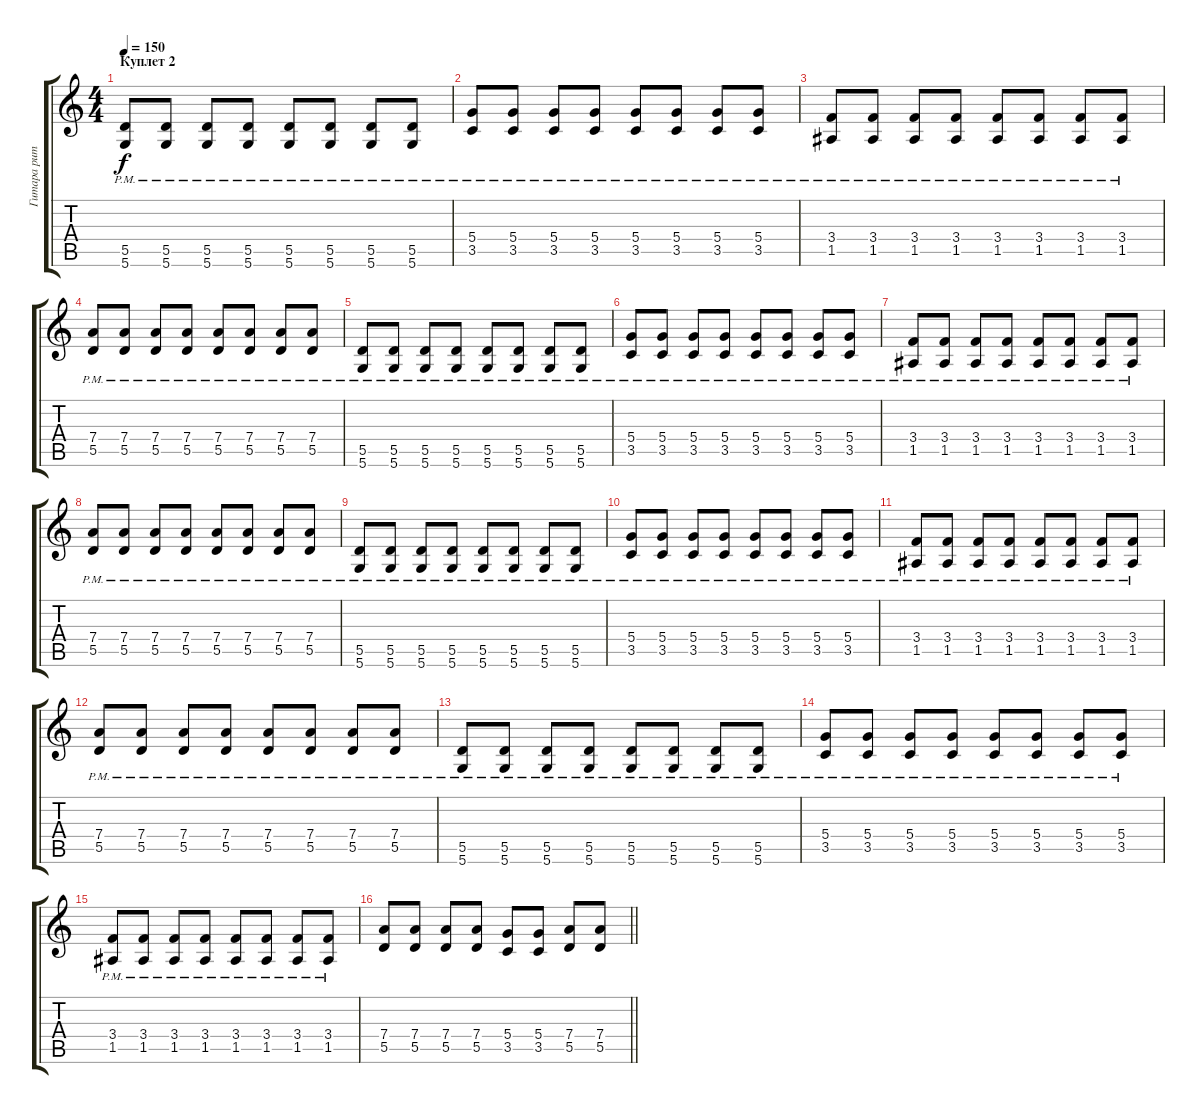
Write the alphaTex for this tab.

\track ("Гитара ритм " "Гитара рит") {instrument distortionguitar}
\staff {score tabs}
\tuning (E4 B3 G3 D3 A2 D2) {hide}
\ts (4 4)
\section ("" "Куплет 2 ")
\tempo 150
\clef g2
\ks c
(5.5{pm} 5.6{pm}).8{dy f} (5.5{pm} 5.6{pm}).8 (5.5{pm} 5.6{pm}).8 (5.5{pm} 5.6{pm}).8 (5.5{pm} 5.6{pm}).8 (5.5{pm} 5.6{pm}).8 (5.5{pm} 5.6{pm}).8 (5.5{pm} 5.6{pm}).8 |
(5.4{pm} 3.5{pm}).8 (5.4{pm} 3.5{pm}).8 (5.4{pm} 3.5{pm}).8 (5.4{pm} 3.5{pm}).8 (5.4{pm} 3.5{pm}).8 (5.4{pm} 3.5{pm}).8 (5.4{pm} 3.5{pm}).8 (5.4{pm} 3.5{pm}).8 |
(3.4{pm} 1.5{pm}).8 (3.4{pm} 1.5{pm}).8 (3.4{pm} 1.5{pm}).8 (3.4{pm} 1.5{pm}).8 (3.4{pm} 1.5{pm}).8 (3.4{pm} 1.5{pm}).8 (3.4{pm} 1.5{pm}).8 (3.4{pm} 1.5{pm}).8 |
(7.4{pm} 5.5{pm}).8 (7.4{pm} 5.5{pm}).8 (7.4{pm} 5.5{pm}).8 (7.4{pm} 5.5{pm}).8 (7.4{pm} 5.5{pm}).8 (7.4{pm} 5.5{pm}).8 (7.4{pm} 5.5{pm}).8 (7.4{pm} 5.5{pm}).8 |
(5.5{pm} 5.6{pm}).8 (5.5{pm} 5.6{pm}).8 (5.5{pm} 5.6{pm}).8 (5.5{pm} 5.6{pm}).8 (5.5{pm} 5.6{pm}).8 (5.5{pm} 5.6{pm}).8 (5.5{pm} 5.6{pm}).8 (5.5{pm} 5.6{pm}).8 |
(5.4{pm} 3.5{pm}).8 (5.4{pm} 3.5{pm}).8 (5.4{pm} 3.5{pm}).8 (5.4{pm} 3.5{pm}).8 (5.4{pm} 3.5{pm}).8 (5.4{pm} 3.5{pm}).8 (5.4{pm} 3.5{pm}).8 (5.4{pm} 3.5{pm}).8 |
(3.4{pm} 1.5{pm}).8 (3.4{pm} 1.5{pm}).8 (3.4{pm} 1.5{pm}).8 (3.4{pm} 1.5{pm}).8 (3.4{pm} 1.5{pm}).8 (3.4{pm} 1.5{pm}).8 (3.4{pm} 1.5{pm}).8 (3.4{pm} 1.5{pm}).8 |
(7.4{pm} 5.5{pm}).8 (7.4{pm} 5.5{pm}).8 (7.4{pm} 5.5{pm}).8 (7.4{pm} 5.5{pm}).8 (7.4{pm} 5.5{pm}).8 (7.4{pm} 5.5{pm}).8 (7.4{pm} 5.5{pm}).8 (7.4{pm} 5.5{pm}).8 |
(5.5{pm} 5.6{pm}).8 (5.5{pm} 5.6{pm}).8 (5.5{pm} 5.6{pm}).8 (5.5{pm} 5.6{pm}).8 (5.5{pm} 5.6{pm}).8 (5.5{pm} 5.6{pm}).8 (5.5{pm} 5.6{pm}).8 (5.5{pm} 5.6{pm}).8 |
(5.4{pm} 3.5{pm}).8 (5.4{pm} 3.5{pm}).8 (5.4{pm} 3.5{pm}).8 (5.4{pm} 3.5{pm}).8 (5.4{pm} 3.5{pm}).8 (5.4{pm} 3.5{pm}).8 (5.4{pm} 3.5{pm}).8 (5.4{pm} 3.5{pm}).8 |
(3.4{pm} 1.5{pm}).8 (3.4{pm} 1.5{pm}).8 (3.4{pm} 1.5{pm}).8 (3.4{pm} 1.5{pm}).8 (3.4{pm} 1.5{pm}).8 (3.4{pm} 1.5{pm}).8 (3.4{pm} 1.5{pm}).8 (3.4{pm} 1.5{pm}).8 |
(7.4{pm} 5.5{pm}).8 (7.4{pm} 5.5{pm}).8 (7.4{pm} 5.5{pm}).8 (7.4{pm} 5.5{pm}).8 (7.4{pm} 5.5{pm}).8 (7.4{pm} 5.5{pm}).8 (7.4{pm} 5.5{pm}).8 (7.4{pm} 5.5{pm}).8 |
(5.5{pm} 5.6{pm}).8 (5.5{pm} 5.6{pm}).8 (5.5{pm} 5.6{pm}).8 (5.5{pm} 5.6{pm}).8 (5.5{pm} 5.6{pm}).8 (5.5{pm} 5.6{pm}).8 (5.5{pm} 5.6{pm}).8 (5.5{pm} 5.6{pm}).8 |
(5.4{pm} 3.5{pm}).8 (5.4{pm} 3.5{pm}).8 (5.4{pm} 3.5{pm}).8 (5.4{pm} 3.5{pm}).8 (5.4{pm} 3.5{pm}).8 (5.4{pm} 3.5{pm}).8 (5.4{pm} 3.5{pm}).8 (5.4{pm} 3.5{pm}).8 |
(3.4{pm} 1.5{pm}).8 (3.4{pm} 1.5{pm}).8 (3.4{pm} 1.5{pm}).8 (3.4{pm} 1.5{pm}).8 (3.4{pm} 1.5{pm}).8 (3.4{pm} 1.5{pm}).8 (3.4{pm} 1.5{pm}).8 (3.4{pm} 1.5{pm}).8 |
\barLineRight lightlight
(7.4 5.5).8 (7.4 5.5).8 (7.4 5.5).8 (7.4 5.5).8 (5.4 3.5).8 (5.4 3.5).8 (7.4 5.5).8 (7.4 5.5).8
